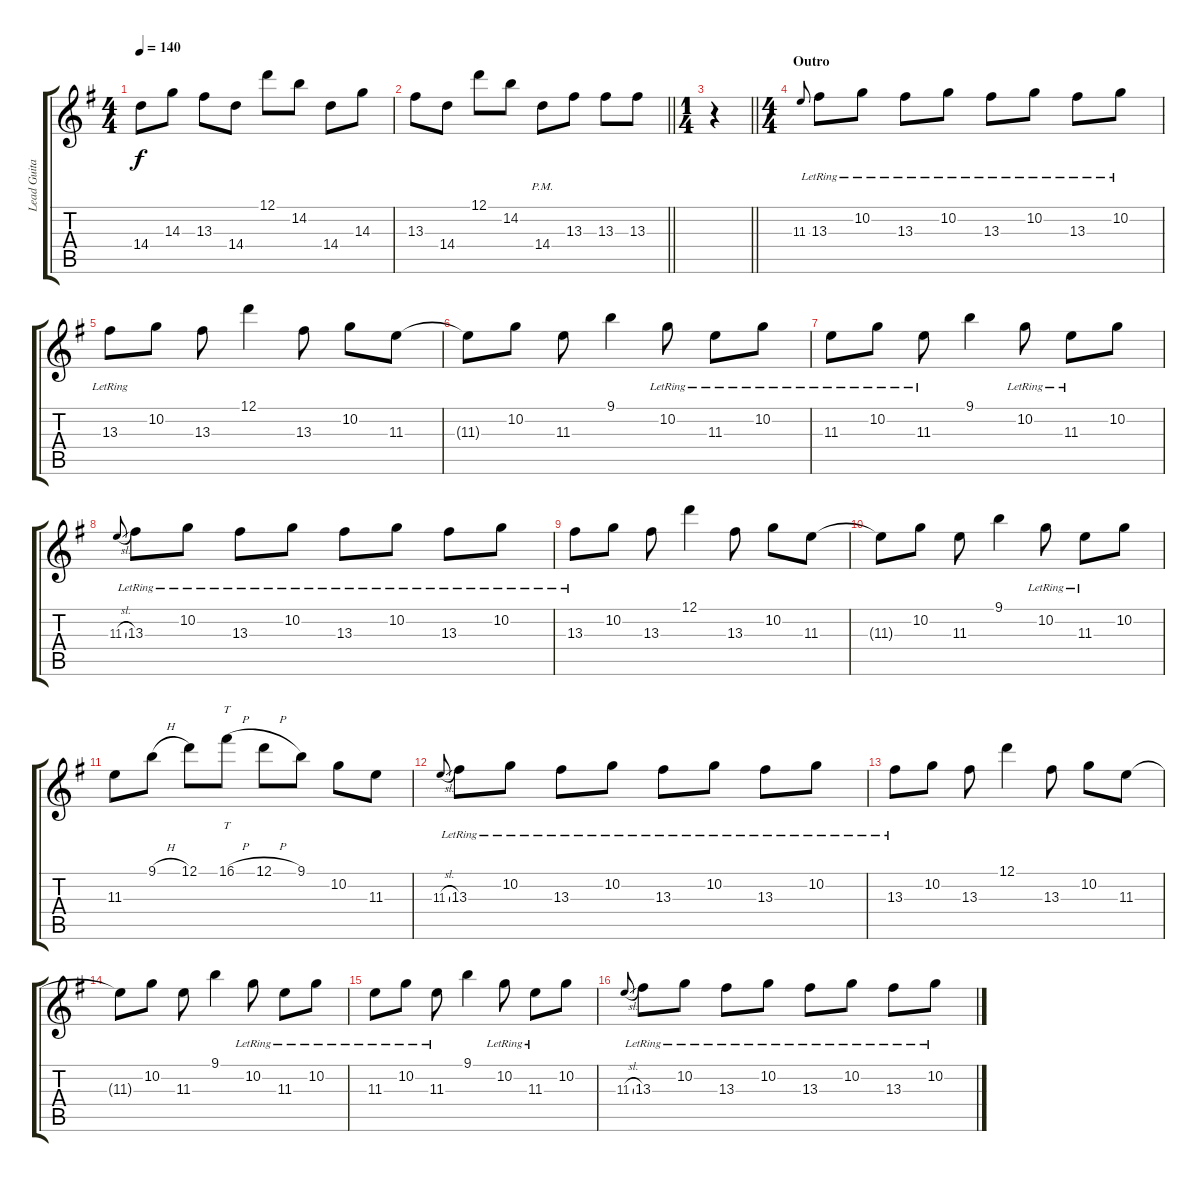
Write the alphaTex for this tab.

\track ("Lead Guitar 1" "Lead Guita") {instrument distortionguitar}
\staff {score tabs}
\tuning (D4 A3 F3 C3 G2 C2) {hide}
\ts (4 4)
\tempo 140
\clef g2
\ks eminor
14.4.8{dy f} 14.3.8 13.3.8 14.4.8 12.1.8 14.2.8 14.4.8 14.3.8 |
\barLineRight lightlight
13.3.8 14.4.8 12.1.8 14.2.8 14.4{pm}.8 13.3.8 13.3.8 13.3.8 |
\ts (1 4)
\barLineRight lightlight
r.4 |
\ts (4 4)
\section ("" "Outro")
11.3.8{gr onbeat} 13.3{lr}.8 10.2{lr}.8 13.3{lr}.8 10.2{lr}.8 13.3{lr}.8 10.2{lr}.8 13.3{lr}.8 10.2{lr}.8 |
13.3{lr}.8 10.2.8 13.3.8 12.1.4 13.3.8 10.2.8 11.3.8 |
11.3{t}.8 10.2.8 11.3.8 9.1.4 10.2{lr}.8 11.3{lr}.8 10.2{lr}.8 |
11.3{lr}.8 10.2{lr}.8 11.3{lr}.8 9.1.4 10.2{lr}.8 11.3{lr}.8 10.2.8 |
11.3{sl}.8{gr onbeat} 13.3{lr}.8 10.2{lr}.8 13.3{lr}.8 10.2{lr}.8 13.3{lr}.8 10.2{lr}.8 13.3{lr}.8 10.2{lr}.8 |
13.3{lr}.8 10.2.8 13.3.8 12.1.4 13.3.8 10.2.8 11.3.8 |
11.3{t}.8 10.2.8 11.3.8 9.1.4 10.2{lr}.8 11.3{lr}.8 10.2.8 |
11.3.8 9.1{h}.8 12.1.8 16.1{h}.8{tt} 12.1{h}.8 9.1.8 10.2.8 11.3.8 |
11.3{sl}.8{gr onbeat} 13.3{lr}.8 10.2{lr}.8 13.3{lr}.8 10.2{lr}.8 13.3{lr}.8 10.2{lr}.8 13.3{lr}.8 10.2{lr}.8 |
13.3{lr}.8 10.2.8 13.3.8 12.1.4 13.3.8 10.2.8 11.3.8 |
11.3{t}.8 10.2.8 11.3.8 9.1.4 10.2{lr}.8 11.3{lr}.8 10.2{lr}.8 |
11.3{lr}.8 10.2{lr}.8 11.3{lr}.8 9.1.4 10.2{lr}.8 11.3{lr}.8 10.2.8 |
11.3{sl}.8{gr onbeat} 13.3{lr}.8 10.2{lr}.8 13.3{lr}.8 10.2{lr}.8 13.3{lr}.8 10.2{lr}.8 13.3{lr}.8 10.2{lr}.8
